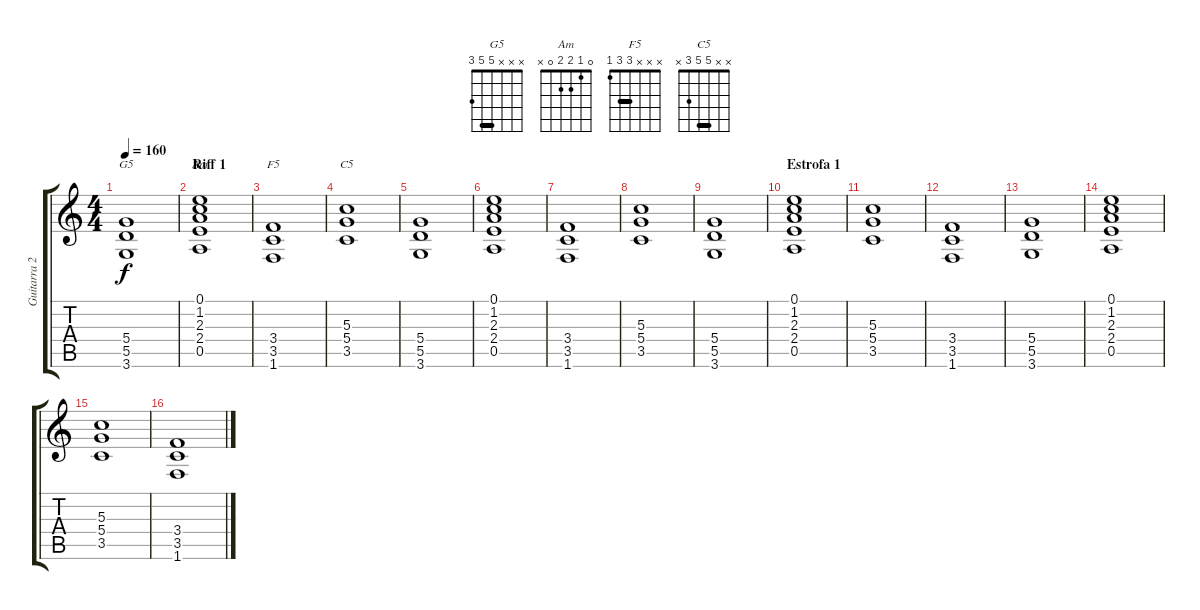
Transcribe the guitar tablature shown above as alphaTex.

\track ("Guitarra 2" "Guitarra 2") {instrument distortionguitar}
\staff {score tabs}
\tuning (E4 B3 G3 D3 A2 E2) {hide}
\chord ("G5" x x x 5 5 3) {barre 5}
\chord ("Am" 0 1 2 2 0 x)
\chord ("F5" x x x 3 3 1) {barre 3}
\chord ("C5" x x 5 5 3 x) {barre 5}
\ts (4 4)
\tempo 160
\clef g2
\ks c
(5.4 5.5 3.6).1{ch "G5" dy f} |
\section ("" "Riff 1")
(0.1 1.2 2.3 2.4 0.5).1{ch "Am"} |
(3.4 3.5 1.6).1{ch "F5"} |
(5.3 5.4 3.5).1{ch "C5"} |
(5.4 5.5 3.6).1 |
(0.1 1.2 2.3 2.4 0.5).1 |
(3.4 3.5 1.6).1 |
(5.3 5.4 3.5).1 |
(5.4 5.5 3.6).1 |
\section ("" "Estrofa 1")
(0.1 1.2 2.3 2.4 0.5).1 |
(5.3 5.4 3.5).1 |
(3.4 3.5 1.6).1 |
(5.4 5.5 3.6).1 |
(0.1 1.2 2.3 2.4 0.5).1 |
(5.3 5.4 3.5).1 |
(3.4 3.5 1.6).1
